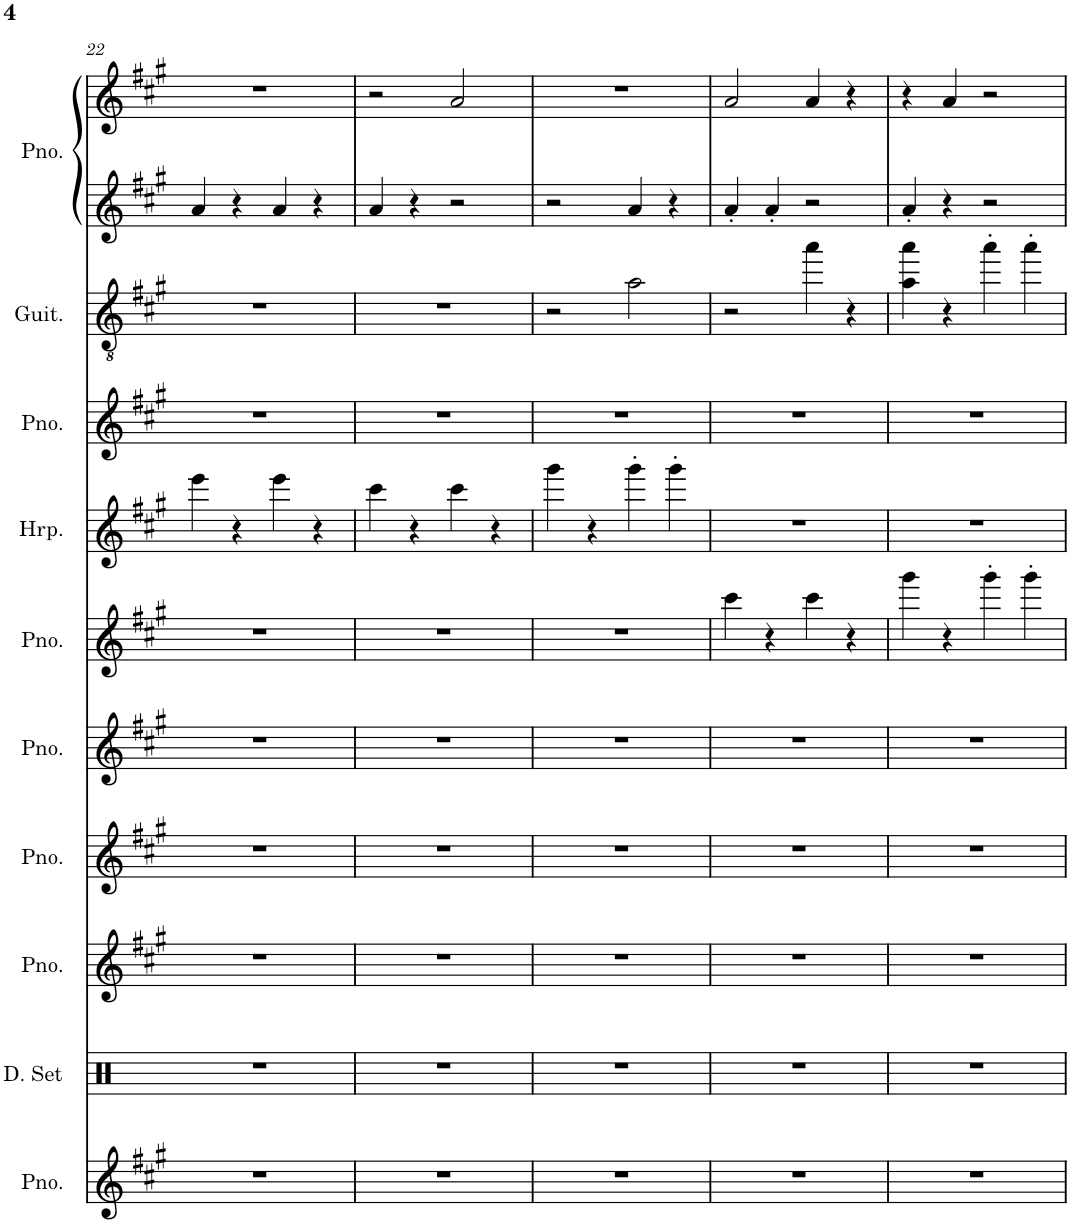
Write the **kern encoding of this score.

**kern	**kern	**kern	**kern	**kern	**kern	**kern	**kern	**kern	**kern	**kern
*part10	*part9	*part8	*part7	*part6	*part5	*part4	*part3	*part2	*part1	*part1
*staff11	*staff10	*staff9	*staff8	*staff7	*staff6	*staff5	*staff4	*staff3	*staff2	*staff1
*I"Piano	*I"Drumset	*I"Piano	*I"Piano	*I"Piano	*I"Piano	*I"Harp	*I"Piano	*I"Classical Guitar	*I"Piano	*
*I'Pno.	*I'D. Set	*I'Pno.	*I'Pno.	*I'Pno.	*I'Pno.	*I'Hrp.	*I'Pno.	*I'Guit.	*I'Pno.	*
!!LO:PB:g=z
*clefG2	*clefX	*clefG2	*clefG2	*clefG2	*clefG2	*clefG2	*clefG2	*clefGv2	*clefG2	*clefG2
*k[f#c#g#]	*k[]	*k[f#c#g#]	*k[f#c#g#]	*k[f#c#g#]	*k[f#c#g#]	*k[f#c#g#]	*k[f#c#g#]	*k[f#c#g#]	*k[f#c#g#]	*k[f#c#g#]
*M4/4	*M4/4	*M4/4	*M4/4	*M4/4	*M4/4	*M4/4	*M4/4	*M4/4	*M4/4	*M4/4
=22	=22	=22	=22	=22	=22	=22	=22	=22	=22	=22
1r	1r	1r	1r	1r	1r	4eee\	1r	1r	4a/	1r
.	.	.	.	.	.	4r	.	.	4r	.
.	.	.	.	.	.	4eee\	.	.	4a/	.
.	.	.	.	.	.	4r	.	.	4r	.
=23	=23	=23	=23	=23	=23	=23	=23	=23	=23	=23
1r	1r	1r	1r	1r	1r	4ccc#\	1r	1r	4a/	2r
.	.	.	.	.	.	4r	.	.	4r	.
.	.	.	.	.	.	4ccc#\	.	.	2r	2a/
.	.	.	.	.	.	4r	.	.	.	.
=24	=24	=24	=24	=24	=24	=24	=24	=24	=24	=24
1r	1r	1r	1r	1r	1r	4ggg#\	1r	2r	2r	1r
.	.	.	.	.	.	4r	.	.	.	.
.	.	.	.	.	.	4ggg#'\	.	2a\	4a/	.
.	.	.	.	.	.	4ggg#'\	.	.	4r	.
=25	=25	=25	=25	=25	=25	=25	=25	=25	=25	=25
1r	1r	1r	1r	1r	4ccc#\	1r	1r	2r	4a'/	2a/
.	.	.	.	.	4r	.	.	.	4a'/	.
.	.	.	.	.	4ccc#\	.	.	4aa\	2r	4a/
.	.	.	.	.	4r	.	.	4r	.	4r
=26	=26	=26	=26	=26	=26	=26	=26	=26	=26	=26
1r	1r	1r	1r	1r	4ggg#\	1r	1r	4a\ 4aa\	4a'/	4r
.	.	.	.	.	4r	.	.	4r	4r	4a/
.	.	.	.	.	4ggg#'\	.	.	4aa'\	2r	2r
.	.	.	.	.	4ggg#'\	.	.	4aa'\	.	.
=	=	=	=	=	=	=	=	=	=	=
*-	*-	*-	*-	*-	*-	*-	*-	*-	*-	*-
